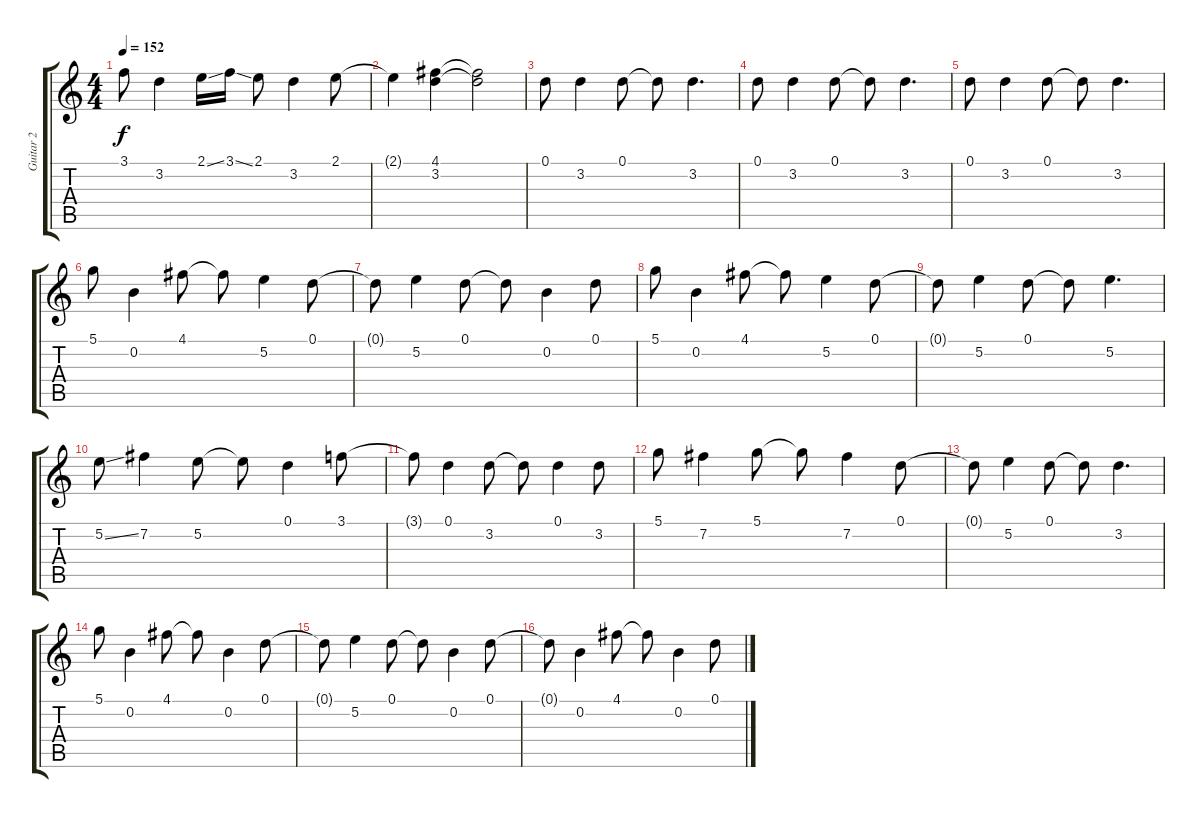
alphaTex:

\track ("Guitar 2" "Guitar 2") {instrument acousticguitarnylon}
\staff {score tabs}
\tuning (D4 B3 G3 D3 A2 D2) {hide}
\ts (4 4)
\tempo 152
\clef g2
\ks c
3.1.8{dy f} 3.2.4 2.1{ss}.16 3.1{ss}.16 2.1.8 3.2.4 2.1.8 |
2.1{t}.4 (4.1 3.2).4 (4.1{t} 3.2{t}).2 |
0.1.8 3.2.4 0.1.8 0.1{t}.8 3.2.4{d} |
0.1.8 3.2.4 0.1.8 0.1{t}.8 3.2.4{d} |
0.1.8 3.2.4 0.1.8 0.1{t}.8 3.2.4{d} |
5.1.8 0.2.4 4.1.8 4.1{t}.8 5.2.4 0.1.8 |
0.1{t}.8 5.2.4 0.1.8 0.1{t}.8 0.2.4 0.1.8 |
5.1.8 0.2.4 4.1.8 4.1{t}.8 5.2.4 0.1.8 |
0.1{t}.8 5.2.4 0.1.8 0.1{t}.8 5.2.4{d} |
5.2{ss}.8 7.2.4 5.2.8 5.2{t}.8 0.1.4 3.1.8 |
3.1{t}.8 0.1.4 3.2.8 3.2{t}.8 0.1.4 3.2.8 |
5.1.8 7.2.4 5.1.8 5.1{t}.8 7.2.4 0.1.8 |
0.1{t}.8 5.2.4 0.1.8 0.1{t}.8 3.2.4{d} |
5.1.8 0.2.4 4.1.8 4.1{t}.8 0.2.4 0.1.8 |
0.1{t}.8 5.2.4 0.1.8 0.1{t}.8 0.2.4 0.1.8 |
0.1{t}.8 0.2.4 4.1.8 4.1{t}.8 0.2.4 0.1.8
